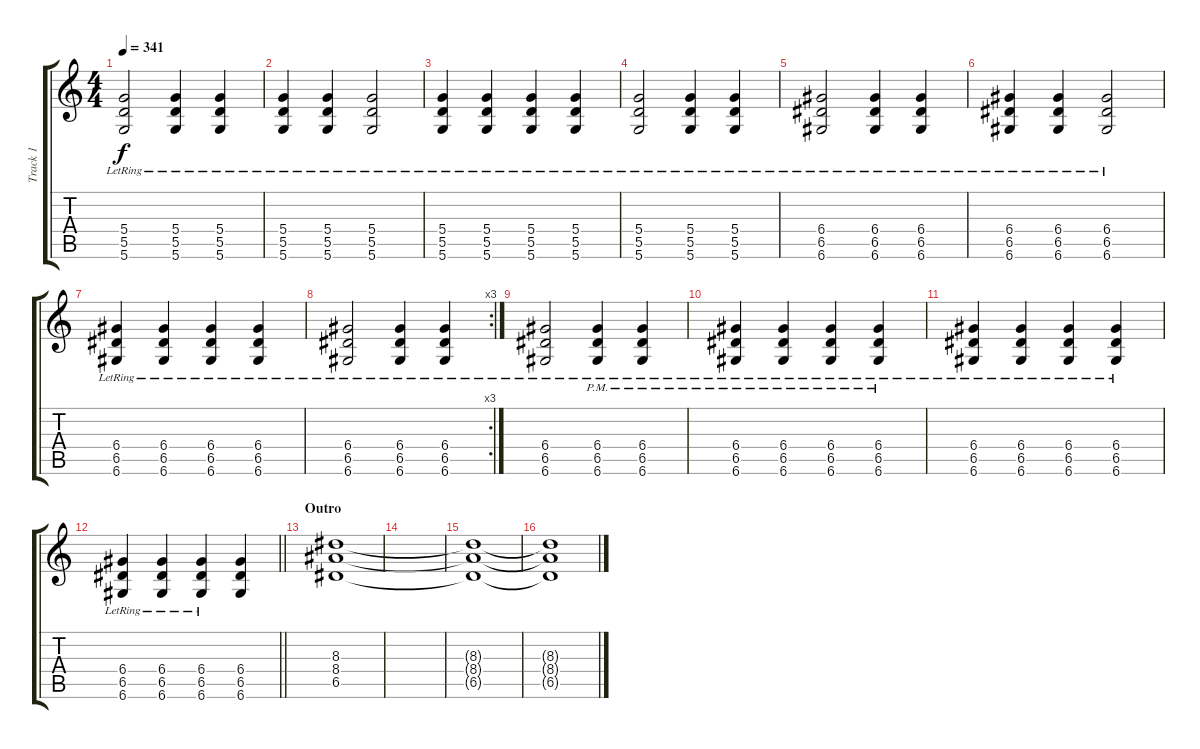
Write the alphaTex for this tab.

\track ("Track 1" "Track 1") {instrument overdrivenguitar}
\staff {score tabs}
\tuning (E4 B3 G3 D3 A2 D2) {hide}
\ts (4 4)
\tempo 341
\clef g2
\ks c
(5.4{lr} 5.5{lr} 5.6{lr}).2{dy f} (5.4{lr} 5.5{lr} 5.6{lr}).4 (5.4{lr} 5.5{lr} 5.6{lr}).4 |
(5.4{lr} 5.5{lr} 5.6{lr}).4 (5.4{lr} 5.5{lr} 5.6{lr}).4 (5.4{lr} 5.5{lr} 5.6{lr}).2 |
(5.4{lr} 5.5{lr} 5.6{lr}).4 (5.4{lr} 5.5{lr} 5.6{lr}).4 (5.4{lr} 5.5{lr} 5.6{lr}).4 (5.4{lr} 5.5{lr} 5.6{lr}).4 |
(5.4{lr} 5.5{lr} 5.6{lr}).2 (5.4{lr} 5.5{lr} 5.6{lr}).4 (5.4{lr} 5.5{lr} 5.6{lr}).4 |
(6.4{lr} 6.5{lr} 6.6{lr}).2 (6.4{lr} 6.5{lr} 6.6{lr}).4 (6.4{lr} 6.5{lr} 6.6{lr}).4 |
(6.4{lr} 6.5{lr} 6.6{lr}).4 (6.4{lr} 6.5{lr} 6.6{lr}).4 (6.4{lr} 6.5{lr} 6.6{lr}).2 |
(6.4{lr} 6.5{lr} 6.6{lr}).4 (6.4{lr} 6.5{lr} 6.6{lr}).4 (6.4{lr} 6.5{lr} 6.6{lr}).4 (6.4{lr} 6.5{lr} 6.6{lr}).4 |
\rc 3
(6.4{lr} 6.5{lr} 6.6{lr}).2 (6.4{lr} 6.5{lr} 6.6{lr}).4 (6.4{lr} 6.5{lr} 6.6{lr}).4 |
(6.4{lr} 6.5{lr} 6.6{lr}).2 (6.4{pm lr} 6.5{pm lr} 6.6{pm lr}).4 (6.4{pm lr} 6.5{pm lr} 6.6{pm lr}).4 |
(6.4{pm lr} 6.5{pm lr} 6.6{pm lr}).4 (6.4{pm lr} 6.5{pm lr} 6.6{pm lr}).4 (6.4{pm lr} 6.5{pm lr} 6.6{pm lr}).4 (6.4{pm lr} 6.5{pm lr} 6.6{pm lr}).4 |
(6.4{lr} 6.5{lr} 6.6{lr}).4 (6.4{lr} 6.5{lr} 6.6{lr}).4 (6.4{lr} 6.5{lr} 6.6{lr}).4 (6.4{lr} 6.5{lr} 6.6{lr}).4 |
\barLineRight lightlight
(6.4{lr} 6.5{lr} 6.6{lr}).4 (6.4{lr} 6.5{lr} 6.6{lr}).4 (6.4{lr} 6.5{lr} 6.6{lr}).4 (6.4 6.5 6.6).4 |
\section ("" "Outro")
(8.3 8.4 6.5).1 |
|
(8.3{t} 8.4{t} 6.5{t}).1 |
(8.3{t} 8.4{t} 6.5{t}).1
